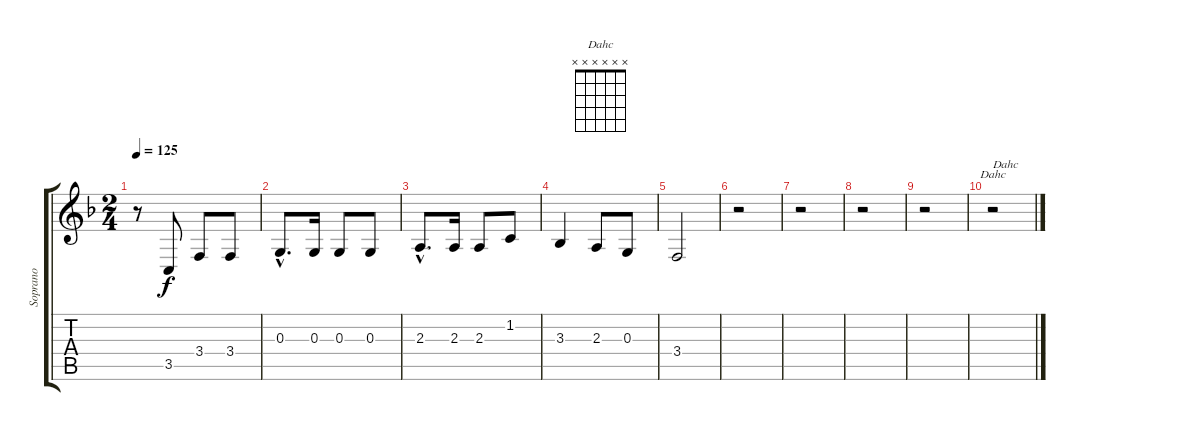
\track ("Soprano" "Soprano") {instrument lead6voice}
\staff {score tabs}
\tuning (E4 B3 G3 D3 A2 E2) {hide}
\chord ("Dahc" x x x x x x)
\ts (2 4)
\tempo 125
\clef g2
\ks f
r.8{dy f} 3.5.8 3.4.8 3.4.8 |
0.3{hac}.8{d} 0.3.16 0.3.8 0.3.8 |
2.3{hac}.8{d} 2.3.16 2.3.8 1.2.8 |
3.3.4 2.3.8 0.3.8 |
3.4.2 |
r.2 |
r.2 |
r.2 |
r.2 |
r.2{ch "Dahc" txt "Dahc"}
